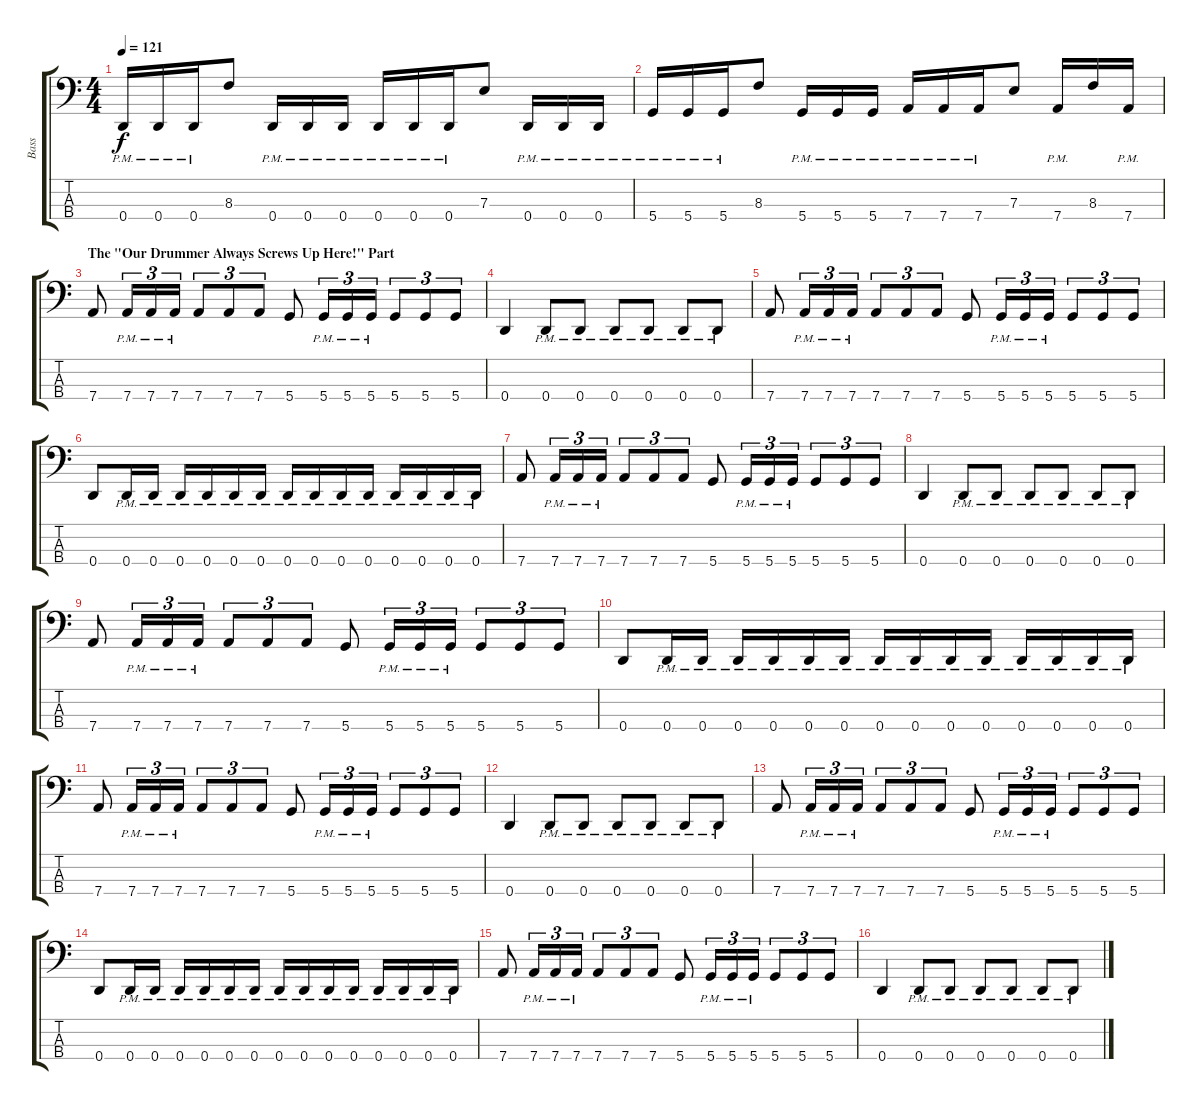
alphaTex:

\track ("Bass" "Bass") {instrument electricbasspick}
\staff {score tabs}
\tuning (G2 D2 A1 D1) {hide}
\ts (4 4)
\tempo 121
\clef f4
\ks c
0.4{pm}.16{dy f} 0.4{pm}.16 0.4{pm}.16 8.3.8 0.4{pm}.16 0.4{pm}.16 0.4{pm}.16 0.4{pm}.16 0.4{pm}.16 0.4{pm}.16 7.3.8 0.4{pm}.16 0.4{pm}.16 0.4{pm}.16 |
5.4{pm}.16 5.4{pm}.16 5.4{pm}.16 8.3.8 5.4{pm}.16 5.4{pm}.16 5.4{pm}.16 7.4{pm}.16 7.4{pm}.16 7.4{pm}.16 7.3.8 7.4{pm}.16 8.3.16 7.4{pm}.16 |
\section ("" "The \"Our Drummer Always Screws Up Here!\" Part")
7.4.8 7.4{pm}.16{tu (3 2)} 7.4{pm}.16{tu (3 2)} 7.4{pm}.16{tu (3 2)} 7.4.8{tu (3 2)} 7.4.8{tu (3 2)} 7.4.8{tu (3 2)} 5.4.8 5.4{pm}.16{tu (3 2)} 5.4{pm}.16{tu (3 2)} 5.4{pm}.16{tu (3 2)} 5.4.8{tu (3 2)} 5.4.8{tu (3 2)} 5.4.8{tu (3 2)} |
0.4.4 0.4{pm}.8 0.4{pm}.8 0.4{pm}.8 0.4{pm}.8 0.4{pm}.8 0.4{pm}.8 |
7.4.8 7.4{pm}.16{tu (3 2)} 7.4{pm}.16{tu (3 2)} 7.4{pm}.16{tu (3 2)} 7.4.8{tu (3 2)} 7.4.8{tu (3 2)} 7.4.8{tu (3 2)} 5.4.8 5.4{pm}.16{tu (3 2)} 5.4{pm}.16{tu (3 2)} 5.4{pm}.16{tu (3 2)} 5.4.8{tu (3 2)} 5.4.8{tu (3 2)} 5.4.8{tu (3 2)} |
0.4.8 0.4{pm}.16 0.4{pm}.16 0.4{pm}.16 0.4{pm}.16 0.4{pm}.16 0.4{pm}.16 0.4{pm}.16 0.4{pm}.16 0.4{pm}.16 0.4{pm}.16 0.4{pm}.16 0.4{pm}.16 0.4{pm}.16 0.4{pm}.16 |
7.4.8 7.4{pm}.16{tu (3 2)} 7.4{pm}.16{tu (3 2)} 7.4{pm}.16{tu (3 2)} 7.4.8{tu (3 2)} 7.4.8{tu (3 2)} 7.4.8{tu (3 2)} 5.4.8 5.4{pm}.16{tu (3 2)} 5.4{pm}.16{tu (3 2)} 5.4{pm}.16{tu (3 2)} 5.4.8{tu (3 2)} 5.4.8{tu (3 2)} 5.4.8{tu (3 2)} |
0.4.4 0.4{pm}.8 0.4{pm}.8 0.4{pm}.8 0.4{pm}.8 0.4{pm}.8 0.4{pm}.8 |
7.4.8 7.4{pm}.16{tu (3 2)} 7.4{pm}.16{tu (3 2)} 7.4{pm}.16{tu (3 2)} 7.4.8{tu (3 2)} 7.4.8{tu (3 2)} 7.4.8{tu (3 2)} 5.4.8 5.4{pm}.16{tu (3 2)} 5.4{pm}.16{tu (3 2)} 5.4{pm}.16{tu (3 2)} 5.4.8{tu (3 2)} 5.4.8{tu (3 2)} 5.4.8{tu (3 2)} |
0.4.8 0.4{pm}.16 0.4{pm}.16 0.4{pm}.16 0.4{pm}.16 0.4{pm}.16 0.4{pm}.16 0.4{pm}.16 0.4{pm}.16 0.4{pm}.16 0.4{pm}.16 0.4{pm}.16 0.4{pm}.16 0.4{pm}.16 0.4{pm}.16 |
7.4.8 7.4{pm}.16{tu (3 2)} 7.4{pm}.16{tu (3 2)} 7.4{pm}.16{tu (3 2)} 7.4.8{tu (3 2)} 7.4.8{tu (3 2)} 7.4.8{tu (3 2)} 5.4.8 5.4{pm}.16{tu (3 2)} 5.4{pm}.16{tu (3 2)} 5.4{pm}.16{tu (3 2)} 5.4.8{tu (3 2)} 5.4.8{tu (3 2)} 5.4.8{tu (3 2)} |
0.4.4 0.4{pm}.8 0.4{pm}.8 0.4{pm}.8 0.4{pm}.8 0.4{pm}.8 0.4{pm}.8 |
7.4.8 7.4{pm}.16{tu (3 2)} 7.4{pm}.16{tu (3 2)} 7.4{pm}.16{tu (3 2)} 7.4.8{tu (3 2)} 7.4.8{tu (3 2)} 7.4.8{tu (3 2)} 5.4.8 5.4{pm}.16{tu (3 2)} 5.4{pm}.16{tu (3 2)} 5.4{pm}.16{tu (3 2)} 5.4.8{tu (3 2)} 5.4.8{tu (3 2)} 5.4.8{tu (3 2)} |
0.4.8 0.4{pm}.16 0.4{pm}.16 0.4{pm}.16 0.4{pm}.16 0.4{pm}.16 0.4{pm}.16 0.4{pm}.16 0.4{pm}.16 0.4{pm}.16 0.4{pm}.16 0.4{pm}.16 0.4{pm}.16 0.4{pm}.16 0.4{pm}.16 |
7.4.8 7.4{pm}.16{tu (3 2)} 7.4{pm}.16{tu (3 2)} 7.4{pm}.16{tu (3 2)} 7.4.8{tu (3 2)} 7.4.8{tu (3 2)} 7.4.8{tu (3 2)} 5.4.8 5.4{pm}.16{tu (3 2)} 5.4{pm}.16{tu (3 2)} 5.4{pm}.16{tu (3 2)} 5.4.8{tu (3 2)} 5.4.8{tu (3 2)} 5.4.8{tu (3 2)} |
0.4.4 0.4{pm}.8 0.4{pm}.8 0.4{pm}.8 0.4{pm}.8 0.4{pm}.8 0.4{pm}.8
